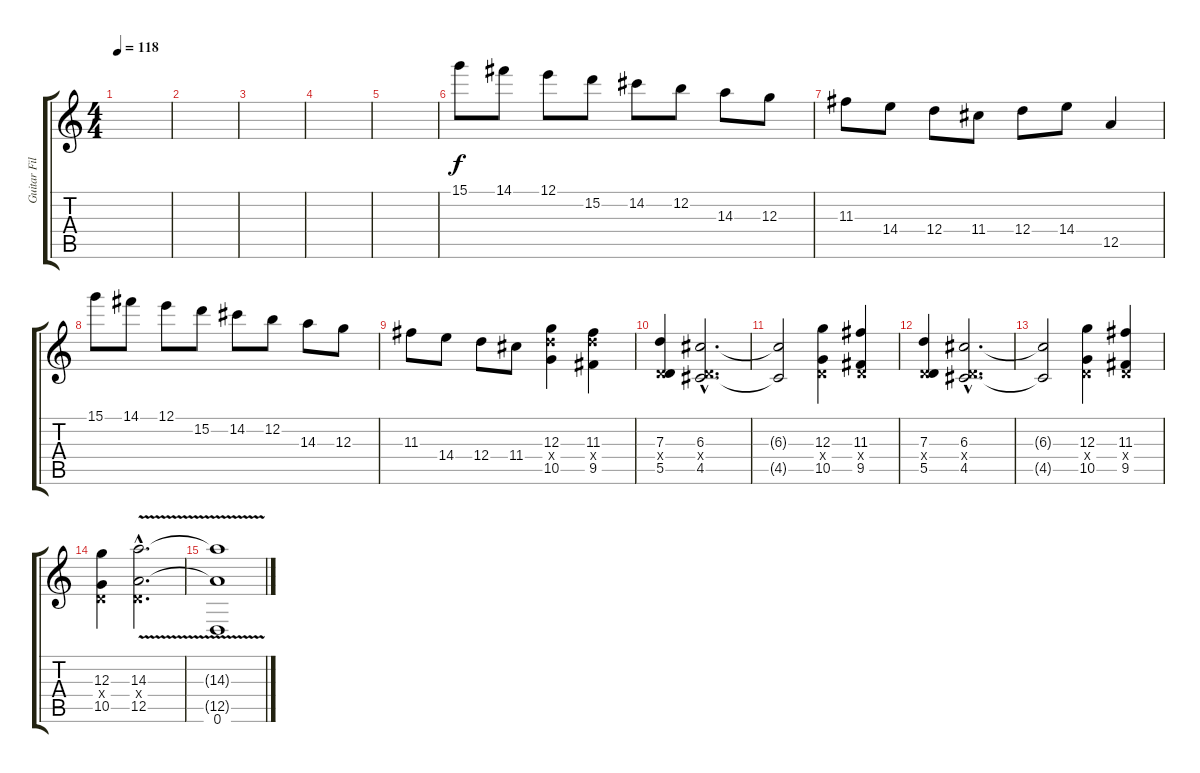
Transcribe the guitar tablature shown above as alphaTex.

\track ("Guitar Fill" "Guitar Fil") {instrument distortionguitar}
\staff {score tabs}
\tuning (E4 B3 G3 D3 A2 D2) {hide}
\ts (4 4)
\tempo 118
\clef g2
\ks c
|
|
|
|
|
15.1.8 14.1.8 12.1.8 15.2.8 14.2.8 12.2.8 14.3.8 12.3.8 |
11.3.8 14.4.8 12.4.8 11.4.8 12.4.8 14.4.8 12.5.4 |
15.1.8 14.1.8 12.1.8 15.2.8 14.2.8 12.2.8 14.3.8 12.3.8 |
11.3.8 14.4.8 12.4.8 11.4.8 (12.3 12.4{x} 10.5).4 (11.3 12.4{x} 9.5).4 |
(7.3 0.4{x} 5.5).4 (6.3{hac} 0.4{hac x} 4.5{hac}).2{d} |
(6.3{t} 4.5{t}).2 (12.3 0.4{x} 10.5).4 (11.3 0.4{x} 9.5).4 |
(7.3 0.4{x} 5.5).4 (6.3{hac} 0.4{hac x} 4.5{hac}).2{d} |
(6.3{t} 4.5{t}).2 (12.3 0.4{x} 10.5).4 (11.3 0.4{x} 9.5).4 |
(12.3 0.4{x} 10.5).4 (14.3{v hac} 0.4{hac x} 12.5{v hac}).2{d} |
(14.3{t} 12.5{t} 0.6).1
